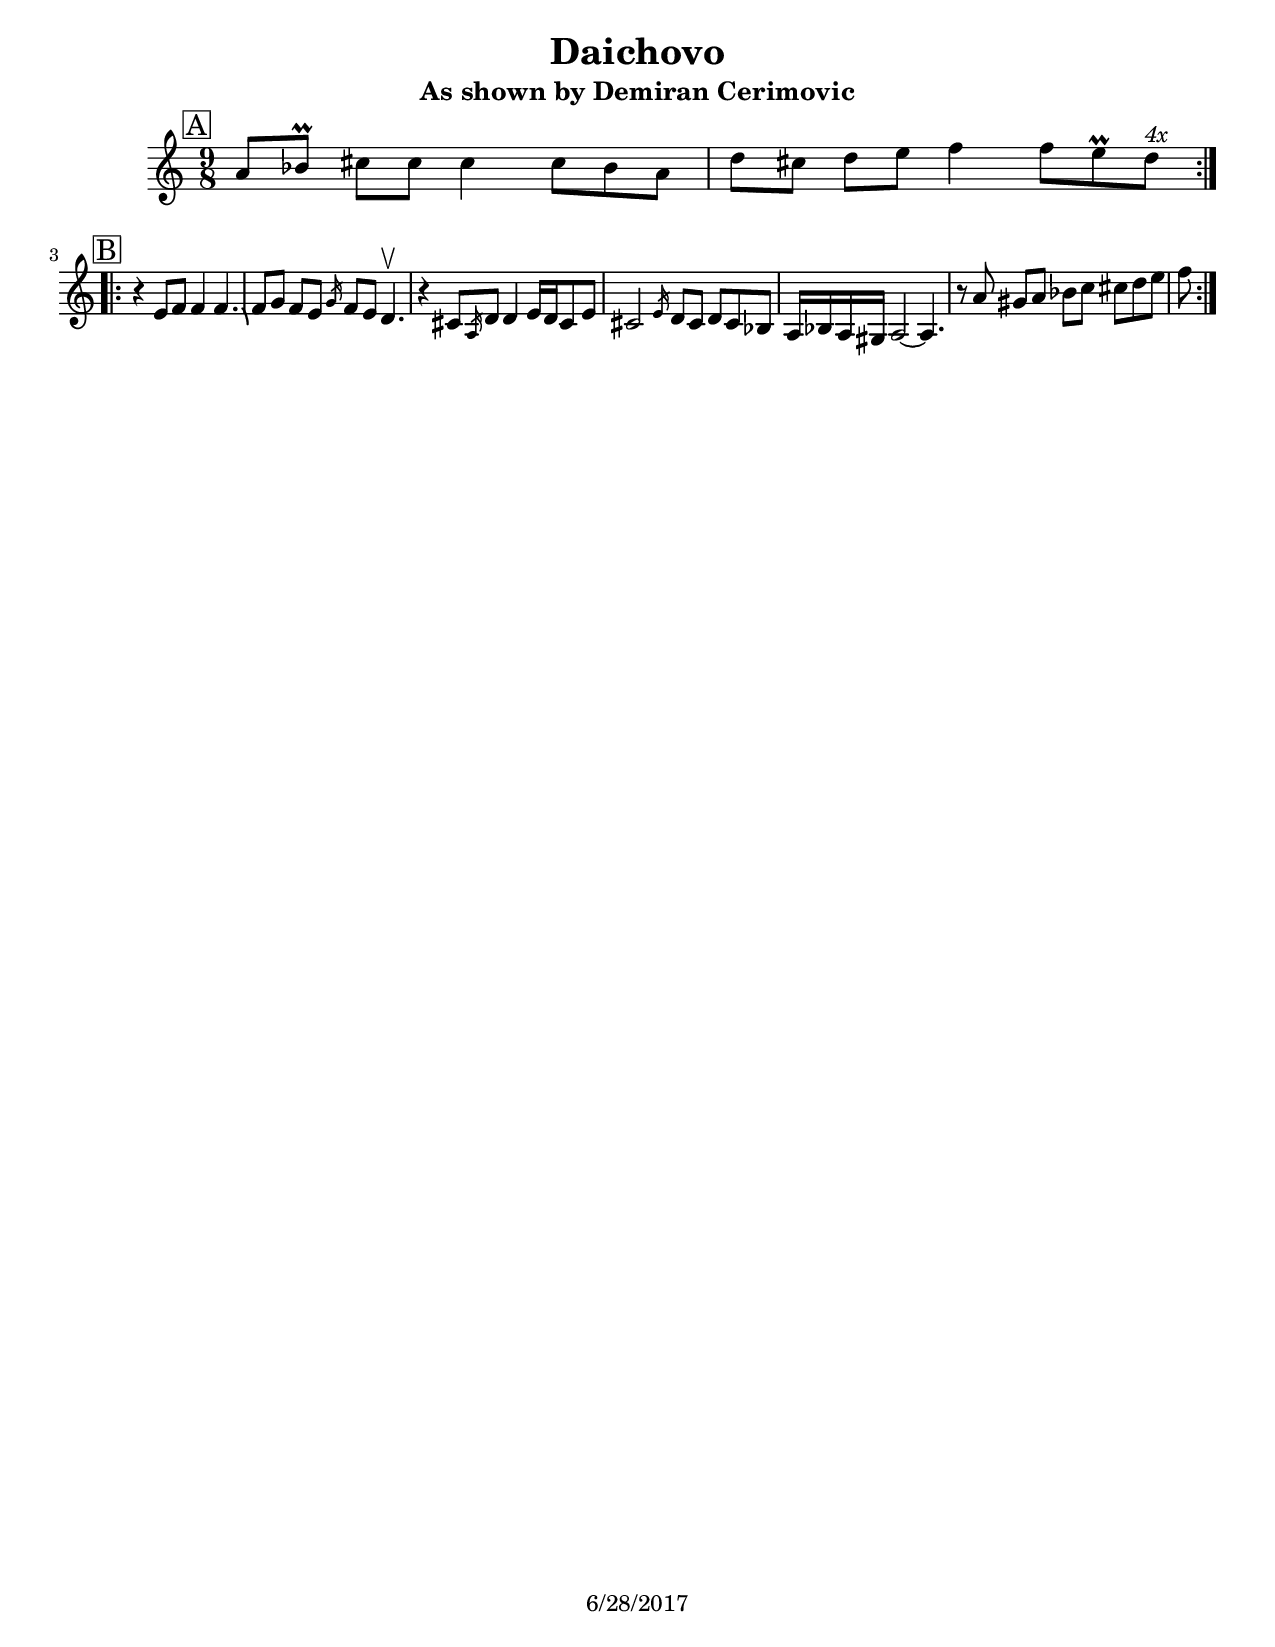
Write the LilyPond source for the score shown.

\version "2.18.2"

\header {
	title = "Daichovo"
	subtitle = "As shown by Demiran Cerimovic"
	composer = ""
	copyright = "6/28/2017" %date of latest edits
}
\paper {
  #(set-paper-size "letter")
  }


slash = {
	\override NoteHead #'style = #'slash
	\override Stem #'transparent = ##t
}

noslash = {
	\revert NoteHead #'style
	\revert Stem #'transparent
}

test = { \relative c' { \tempo 4 = 80 \set Score.markFormatter = #format-mark-box-letters
	\repeat volta 2 {
	}
}
}

	
melody = { \relative c'' { \set Score.markFormatter = #format-mark-box-letters 
	\overrideTimeSignatureSettings
      9/8               % timeSignatureFraction
      1/16               % baseMomentFraction
      #'(4 4 4 6)           % beatStructure
      #'()		% beamExceptions
	\time 9/8

	\mark \markup { \box "A" }
	\repeat volta 4 {
		a8 bes\prall cis cis cis4 cis8 bes a |
		d cis d e f4 f8 e\prall d^\markup { \italic "4x"} | \break
		}

	\mark \markup { \box "B" }
	\repeat volta 4 {
		r4 e,8 f f4 f4.\bendAfter #-3 | f8 g f e \slashedGrace g16 f8 e d4.\upbow |
		r4 cis8 \slashedGrace a16 d8 d4 e16 d cis8 e | cis2 \slashedGrace e16 d8 cis d cis bes |
		a16 bes a gis a2~ a4. | r8 a'8 gis a bes c cis d e | f 
	}
}
}

midbrass = { \relative c { \set Score.markFormatter = #format-mark-box-letters 
	\overrideTimeSignatureSettings
      9/8               % timeSignatureFraction
      1/16               % baseMomentFraction
      #'(4 4 6 4)           % beatStructure
      #'()		% beamExceptions
	\time 9/8

	\mark \markup { \box "Intro" }
	\repeat volta 2 {
	}

	\mark \markup { \box "A" }
	\repeat volta 2 {
		}
		\alternative {
		}

}
}

		
changes = { \chordmode { 

% Intro
		
% A

}
}


\book {
	\score { 
	  <<
	    \new ChordNames {
		\set chordChanges = ##t
		\changes
	    }
	    \new Staff { \clef treble
		\melody
	    }
	  >>
	}
}
%{
\book {
	\bookOutputSuffix "midbrass"
	\score { 
	  <<
	    \new ChordNames {
		\set chordChanges = ##t
		\changes
	    }
	    \new Staff { \clef bass 
		\midbrass
	    }
	  >>
	}
%	%Form
%	\markup { \box \column {
%	\line { " " }
%	\line { \bold " Form: " }
%	\line { " " }
%	}}
}
%{
\book {
	\score {
	  <<
		\new Staff {
		  \set Staff.midiInstrument = #"trumpet" \unfoldRepeats
			\melody
		}
		\new Staff {
		  \set Staff.midiInstrument = #"trumpet" \unfoldRepeats
			\midbrass
		}
	  >>
		\midi { }
	}
}
\book {
	\score {
	  <<
		\new Staff {
		  \set Staff.midiInstrument = #"trumpet" \unfoldRepeats
			\test
		}
	  >>
		\midi { }
	}
}
%}
